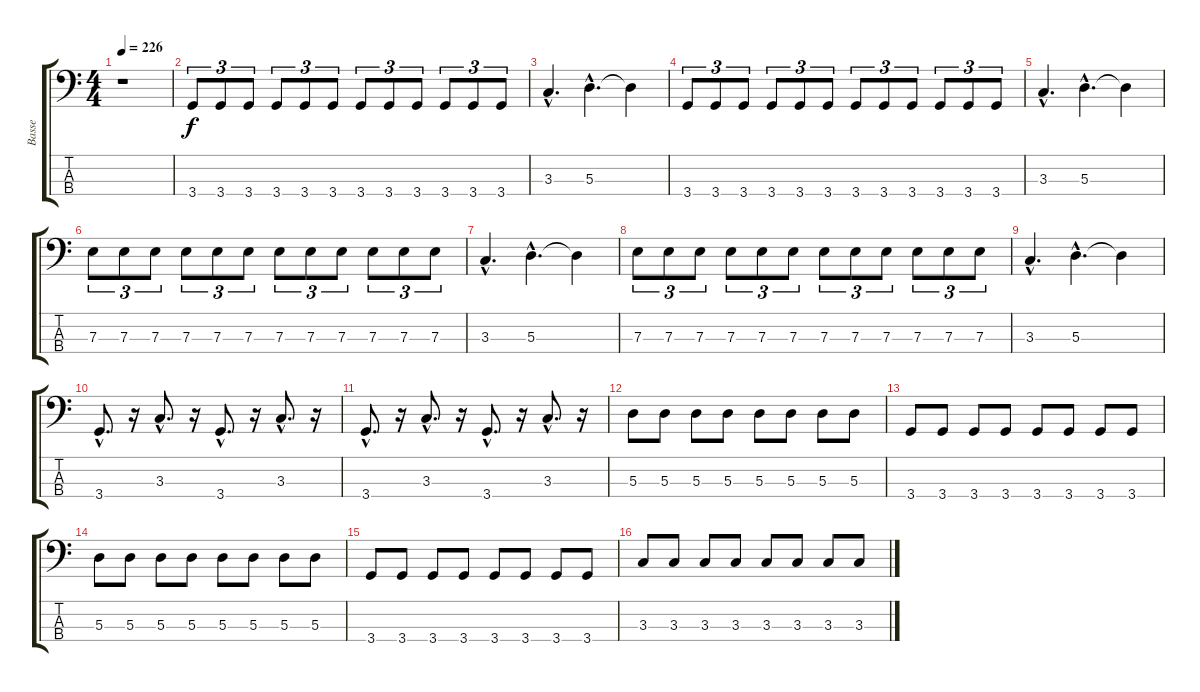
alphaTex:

\track ("Basse" "Basse") {instrument electricbasspick}
\staff {score tabs}
\tuning (G2 D2 A1 E1) {hide}
\ts (4 4)
\tempo 226
\clef f4
\ks c
r.1{dy f instrument electricbasspick} |
3.4.8{tu (3 2)} 3.4.8{tu (3 2)} 3.4.8{tu (3 2)} 3.4.8{tu (3 2)} 3.4.8{tu (3 2)} 3.4.8{tu (3 2)} 3.4.8{tu (3 2)} 3.4.8{tu (3 2)} 3.4.8{tu (3 2)} 3.4.8{tu (3 2)} 3.4.8{tu (3 2)} 3.4.8{tu (3 2)} |
3.3{hac}.4{d} 5.3{hac}.4{d} 5.3{t}.4 |
3.4.8{tu (3 2)} 3.4.8{tu (3 2)} 3.4.8{tu (3 2)} 3.4.8{tu (3 2)} 3.4.8{tu (3 2)} 3.4.8{tu (3 2)} 3.4.8{tu (3 2)} 3.4.8{tu (3 2)} 3.4.8{tu (3 2)} 3.4.8{tu (3 2)} 3.4.8{tu (3 2)} 3.4.8{tu (3 2)} |
3.3{hac}.4{d} 5.3{hac}.4{d} 5.3{t}.4 |
7.3.8{tu (3 2)} 7.3.8{tu (3 2)} 7.3.8{tu (3 2)} 7.3.8{tu (3 2)} 7.3.8{tu (3 2)} 7.3.8{tu (3 2)} 7.3.8{tu (3 2)} 7.3.8{tu (3 2)} 7.3.8{tu (3 2)} 7.3.8{tu (3 2)} 7.3.8{tu (3 2)} 7.3.8{tu (3 2)} |
3.3{hac}.4{d} 5.3{hac}.4{d} 5.3{t}.4 |
7.3.8{tu (3 2)} 7.3.8{tu (3 2)} 7.3.8{tu (3 2)} 7.3.8{tu (3 2)} 7.3.8{tu (3 2)} 7.3.8{tu (3 2)} 7.3.8{tu (3 2)} 7.3.8{tu (3 2)} 7.3.8{tu (3 2)} 7.3.8{tu (3 2)} 7.3.8{tu (3 2)} 7.3.8{tu (3 2)} |
3.3{hac}.4{d} 5.3{hac}.4{d} 5.3{t}.4 |
3.4{hac}.8{d} r.16 3.3{hac}.8{d} r.16 3.4{hac}.8{d} r.16 3.3{hac}.8{d} r.16 |
3.4{hac}.8{d} r.16 3.3{hac}.8{d} r.16 3.4{hac}.8{d} r.16 3.3{hac}.8{d} r.16 |
5.3.8 5.3.8 5.3.8 5.3.8 5.3.8 5.3.8 5.3.8 5.3.8 |
3.4.8 3.4.8 3.4.8 3.4.8 3.4.8 3.4.8 3.4.8 3.4.8 |
5.3.8 5.3.8 5.3.8 5.3.8 5.3.8 5.3.8 5.3.8 5.3.8 |
3.4.8 3.4.8 3.4.8 3.4.8 3.4.8 3.4.8 3.4.8 3.4.8 |
3.3.8 3.3.8 3.3.8 3.3.8 3.3.8 3.3.8 3.3.8 3.3.8
